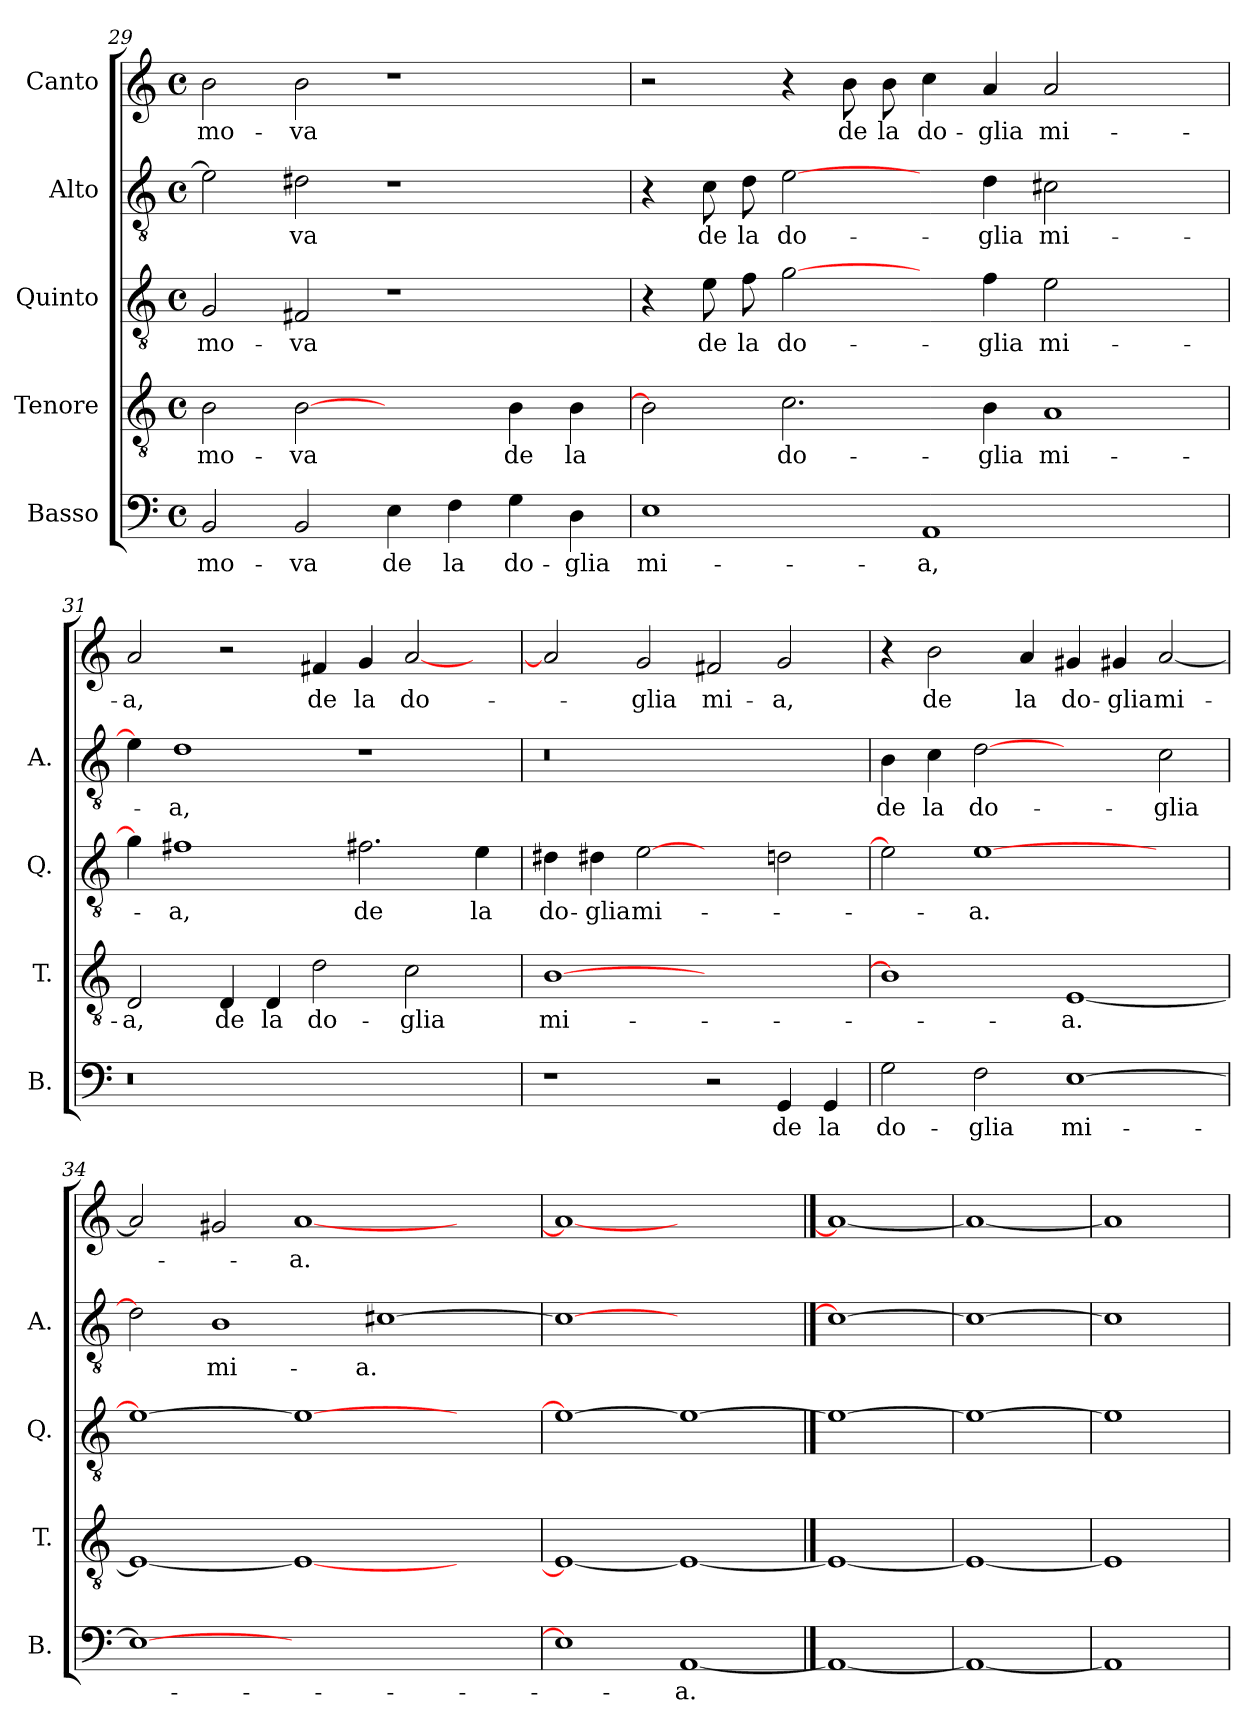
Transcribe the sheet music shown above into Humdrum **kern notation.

**kern	**text	**kern	**text	**kern	**text	**kern	**text	**kern	**text
*part5	*part5	*part4	*part4	*part3	*part3	*part2	*part2	*part1	*part1
*staff5	*staff5	*staff4	*staff4	*staff3	*staff3	*staff2	*staff2	*staff1	*staff1
*I"Basso	*	*I"Tenore	*	*I"Quinto	*	*I"Alto	*	*I"Canto	*
*I'B.	*	*I'T.	*	*I'Q.	*	*I'A.	*	*	*
*clefF4	*	*clefGv2	*	*clefGv2	*	*clefGv2	*	*clefG2	*
*k[]	*	*k[]	*	*k[]	*	*k[]	*	*k[]	*
*C:	*	*C:	*	*C:	*	*C:	*	*C:	*
*M4/4	*	*M4/4	*	*M4/4	*	*M4/4	*	*M4/4	*
*met(c)	*	*met(c)	*	*met(c)	*	*met(c)	*	*met(c)	*
=29	=29	=29	=29	=29	=29	=29	=29	=29	=29
2BB/	mo-	2B\	mo-	2G/	mo-	2e\]	.	2b\	mo-
2BB/	-va	[2B\	-va	2F#X/	-va	2d#X\	-va	2b\	-va
4E\	de	2ryy	.	1r	.	1r	.	1r	.
4F\	la	.	.	.	.	.	.	.	.
4G\	do-	4B\	de	.	.	.	.	.	.
4D\	-glia	4B\	la	.	.	.	.	.	.
=30	=30	=30	=30	=30	=30	=30	=30	=30	=30
1E\	mi-	2B\]	.	4r	.	4r	.	2r	.
.	.	.	.	8e\	de	8c\	de	.	.
.	.	.	.	8f\	la	8d\	la	.	.
.	.	2.c\	do-	[2g\	do-	[2e\	do-	4r	.
.	.	.	.	.	.	.	.	8b\	de
.	.	.	.	.	.	.	.	8b\	la
1AA/	-a,	.	.	4ryy	.	4ryy	.	4cc\	do-
.	.	4B\	-glia	4f\	-glia	4d\	-glia	4a/	-glia
.	.	1A/	mi-	2e\	mi-	2c#X\	mi-	2a/	mi-
2ryy	.	.	.	2ryy	.	2ryy	.	2ryy	.
=31	=31	=31	=31	=31	=31	=31	=31	=31	=31
!LO:N:vis=0	!	!	!	!	!	!	!	!	!
1r	.	2D/	-a,	4g\]	.	4e\]	.	2a/	-a,
.	.	.	.	1f#X\	-a,	1d\	-a,	.	.
.	.	4D/	de	.	.	.	.	2r	.
.	.	4D/	la	.	.	.	.	.	.
1ryy	.	2d\	do-	.	.	.	.	4f#X/	de
.	.	.	.	2.f#X\	de	1r	.	4g/	la
.	.	2c\	-glia	.	.	.	.	[2a/	do-
4ryy	.	4ryy	.	4e\	la	.	.	4ryy	.
=32	=32	=32	=32	=32	=32	=32	=32	=32	=32
!	!	!	!	!	!	!LO:N:vis=0	!	!	!
1r	.	[1B\	mi-	4d#X\	do-	1r	.	2a/]	.
.	.	.	.	4d#X\	-glia	.	.	.	.
.	.	.	.	[2e\	mi-	.	.	2g/	-glia
2r	.	1ryy	.	2ryy	.	1ryy	.	2f#X/	mi-
4GG/	de	.	.	2d\	.	.	.	2g/	-a,
4GG/	la	.	.	.	.	.	.	.	.
=33	=33	=33	=33	=33	=33	=33	=33	=33	=33
2G\	do-	1B\]	.	2e\]	.	4B\	de	4r	.
.	.	.	.	.	.	4c\	la	2b\	de
2F\	-glia	.	.	[1e\	-a.	[2d\	do-	.	.
.	.	.	.	.	.	.	.	4a/	la
[1E\	mi-	[1E/	-a.	.	.	2ryy	.	4g#X/	do-
.	.	.	.	.	.	.	.	4g#X/	-glia
.	.	.	.	2ryy	.	2c\	-glia	[2a/	mi-
=34	=34	=34	=34	=34	=34	=34	=34	=34	=34
1E\_	.	1E/_	.	1e\_	.	2d\]	.	2a/]	.
.	.	.	.	.	.	1B\	mi-	2g#X/	.
1.ryy	.	1E/_	.	1e\_	.	.	.	[1a/	-a.
.	.	.	.	.	.	[1c#X\	-a.	.	.
.	.	2ryy	.	2ryy	.	.	.	2ryy	.
=35	=35	=35	=35	=35	=35	=35	=35	=35	=35
1E\]	.	1E/_	.	1e\_	.	1c#\_	.	1a/_	.
[1AA/	-a.	1E/_	.	1e\_	.	1ryy	.	1ryy	.
==36	==36	==36	==36	==36	==36	==36	==36	==36	==36
1AA/_	.	1E/_	.	1e\_	.	1c#\_	.	1a/_	.
=37	=37	=37	=37	=37	=37	=37	=37	=37	=37
1AA/_	.	1E/_	.	1e\_	.	1c#\_	.	1a/_	.
=38	=38	=38	=38	=38	=38	=38	=38	=38	=38
1AA/]	.	1E/]	.	1e\]	.	1c#\]	.	1a/]	.
=	=	=	=	=	=	=	=	=	=
*-	*-	*-	*-	*-	*-	*-	*-	*-	*-
